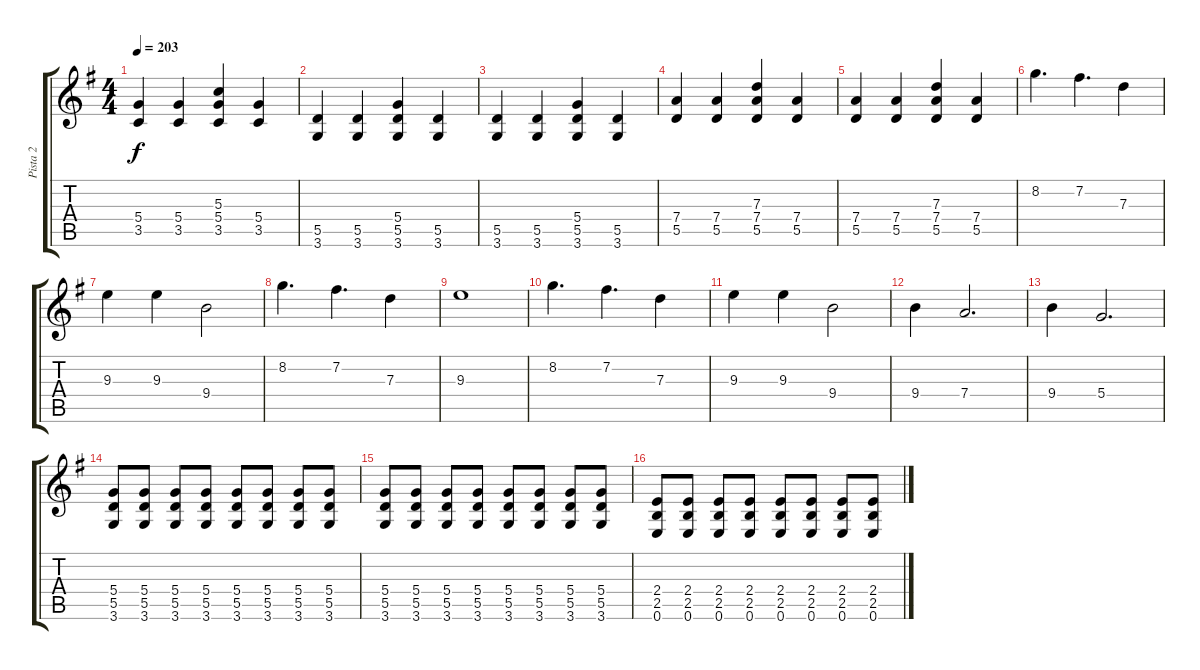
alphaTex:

\track ("Pista 2" "Pista 2") {instrument electricguitarclean}
\staff {score tabs}
\tuning (E4 B3 G3 D3 A2 E2) {hide}
\ts (4 4)
\tempo 203
\clef g2
\ks g
(5.4 3.5).4{dy f} (5.4 3.5).4 (5.3 5.4 3.5).4 (5.4 3.5).4 |
(5.5 3.6).4 (5.5 3.6).4 (5.4 5.5 3.6).4 (5.5 3.6).4 |
(5.5 3.6).4 (5.5 3.6).4 (5.4 5.5 3.6).4 (5.5 3.6).4 |
(7.4 5.5).4 (7.4 5.5).4 (7.3 7.4 5.5).4 (7.4 5.5).4 |
(7.4 5.5).4 (7.4 5.5).4 (7.3 7.4 5.5).4 (7.4 5.5).4 |
8.2.4{d} 7.2.4{d} 7.3.4 |
9.3.4 9.3.4 9.4.2 |
8.2.4{d} 7.2.4{d} 7.3.4 |
9.3.1 |
8.2.4{d} 7.2.4{d} 7.3.4 |
9.3.4 9.3.4 9.4.2 |
9.4.4 7.4.2{d} |
9.4.4 5.4.2{d} |
(5.4 5.5 3.6).8 (5.4 5.5 3.6).8 (5.4 5.5 3.6).8 (5.4 5.5 3.6).8 (5.4 5.5 3.6).8 (5.4 5.5 3.6).8 (5.4 5.5 3.6).8 (5.4 5.5 3.6).8 |
(5.4 5.5 3.6).8 (5.4 5.5 3.6).8 (5.4 5.5 3.6).8 (5.4 5.5 3.6).8 (5.4 5.5 3.6).8 (5.4 5.5 3.6).8 (5.4 5.5 3.6).8 (5.4 5.5 3.6).8 |
(2.4 2.5 0.6).8 (2.4 2.5 0.6).8 (2.4 2.5 0.6).8 (2.4 2.5 0.6).8 (2.4 2.5 0.6).8 (2.4 2.5 0.6).8 (2.4 2.5 0.6).8 (2.4 2.5 0.6).8
